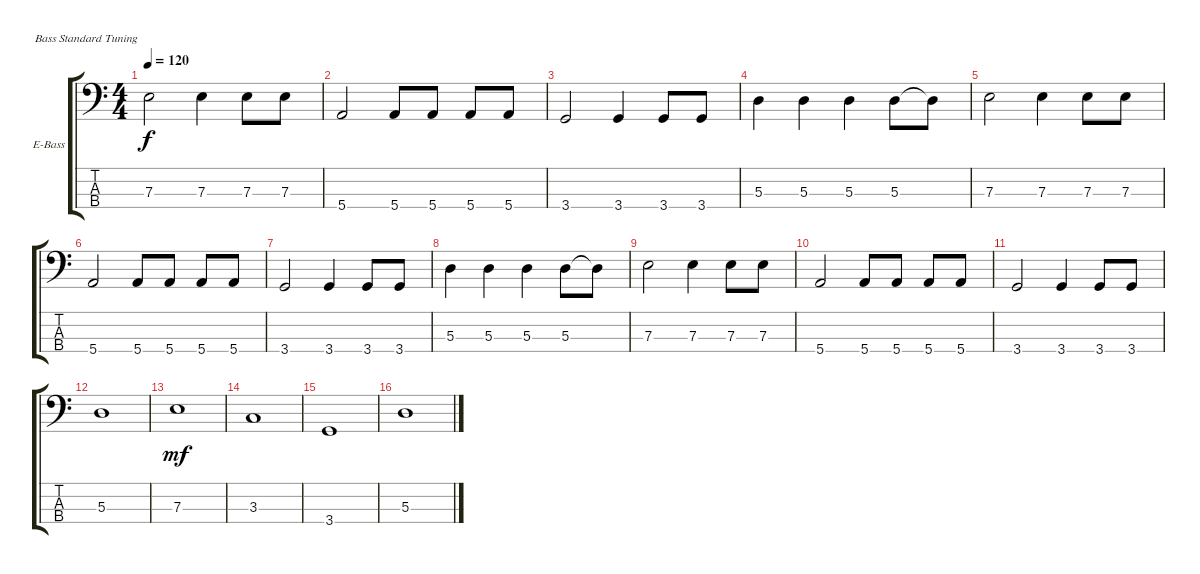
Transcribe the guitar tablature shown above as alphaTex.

\defaultSystemsLayout 4
\bracketExtendMode groupsimilarinstruments
\firstSystemTrackNameOrientation horizontal
\otherSystemsTrackNameOrientation horizontal
\track ("Electric Bass" "E-Bass") {instrument electricbassfinger}
\staff {score tabs}
\tuning (G2 D2 A1 E1)
\ts (4 4)
\tempo 120
\clef f4
\scale
0.333333
\ks c
7.3.2{dy f} 7.3.4 7.3.8 7.3.8 |
\scale
0.333333 5.4.2 5.4.8 5.4.8 5.4.8 5.4.8 |
\scale
0.333333 3.4.2 3.4.4 3.4.8 3.4.8 |
\scale
0.333333 5.3.4 5.3.4 5.3.4 5.3.8 5.3{t}.8 |
\scale
0.333333 7.3.2 7.3.4 7.3.8 7.3.8 |
\scale
0.333333 5.4.2 5.4.8 5.4.8 5.4.8 5.4.8 |
\scale
0.333333 3.4.2 3.4.4 3.4.8 3.4.8 |
\scale
0.333333 5.3.4 5.3.4 5.3.4 5.3.8 5.3{t}.8 |
\scale
0.333333 7.3.2 7.3.4 7.3.8 7.3.8 |
\scale
0.333333 5.4.2 5.4.8 5.4.8 5.4.8 5.4.8 |
\scale
0.333333 3.4.2 3.4.4 3.4.8 3.4.8 |
\scale
0.333333 5.3.1 |
\scale
0.333333 7.3.1{dy mf} |
\scale
0.333333 3.3.1 |
\scale
0.333333 3.4.1 |
\scale
0.333333 5.3.1
